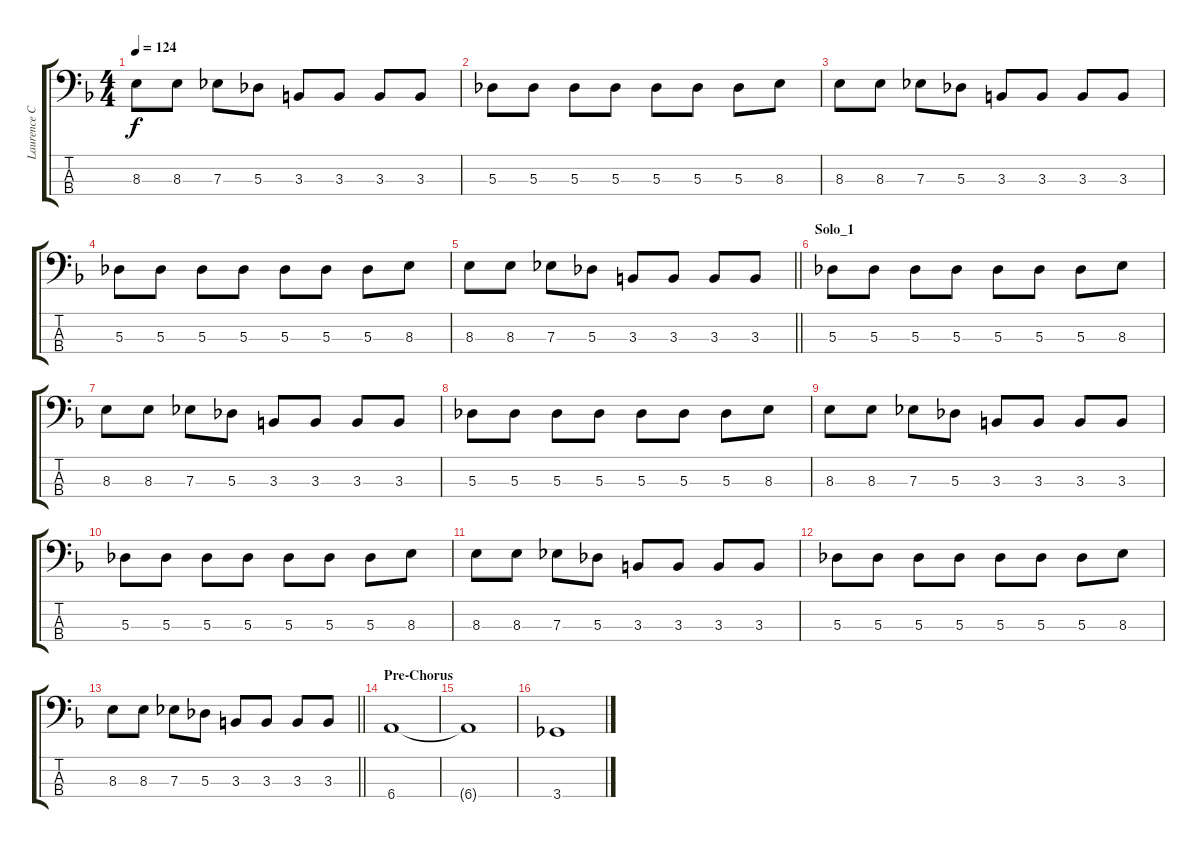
\track ("Laurence Cottle" "Laurence C") {instrument fretlessbass}
\staff {score tabs}
\tuning (Gb2 Db2 Ab1 Eb1) {hide}
\ts (4 4)
\tempo 124
\clef f4
\ks f
8.3.8{dy f} 8.3.8 7.3.8 5.3.8 3.3.8 3.3.8 3.3.8 3.3.8 |
5.3.8 5.3.8 5.3.8 5.3.8 5.3.8 5.3.8 5.3.8 8.3.8 |
8.3.8 8.3.8 7.3.8 5.3.8 3.3.8 3.3.8 3.3.8 3.3.8 |
5.3.8 5.3.8 5.3.8 5.3.8 5.3.8 5.3.8 5.3.8 8.3.8 |
\barLineRight lightlight
8.3.8 8.3.8 7.3.8 5.3.8 3.3.8 3.3.8 3.3.8 3.3.8 |
\section ("" "Solo_1")
5.3.8 5.3.8 5.3.8 5.3.8 5.3.8 5.3.8 5.3.8 8.3.8 |
8.3.8 8.3.8 7.3.8 5.3.8 3.3.8 3.3.8 3.3.8 3.3.8 |
5.3.8 5.3.8 5.3.8 5.3.8 5.3.8 5.3.8 5.3.8 8.3.8 |
8.3.8 8.3.8 7.3.8 5.3.8 3.3.8 3.3.8 3.3.8 3.3.8 |
5.3.8 5.3.8 5.3.8 5.3.8 5.3.8 5.3.8 5.3.8 8.3.8 |
8.3.8 8.3.8 7.3.8 5.3.8 3.3.8 3.3.8 3.3.8 3.3.8 |
5.3.8 5.3.8 5.3.8 5.3.8 5.3.8 5.3.8 5.3.8 8.3.8 |
\barLineRight lightlight
8.3.8 8.3.8 7.3.8 5.3.8 3.3.8 3.3.8 3.3.8 3.3.8 |
\section ("" "Pre-Chorus")
6.4.1 |
6.4{t}.1 |
3.4.1
